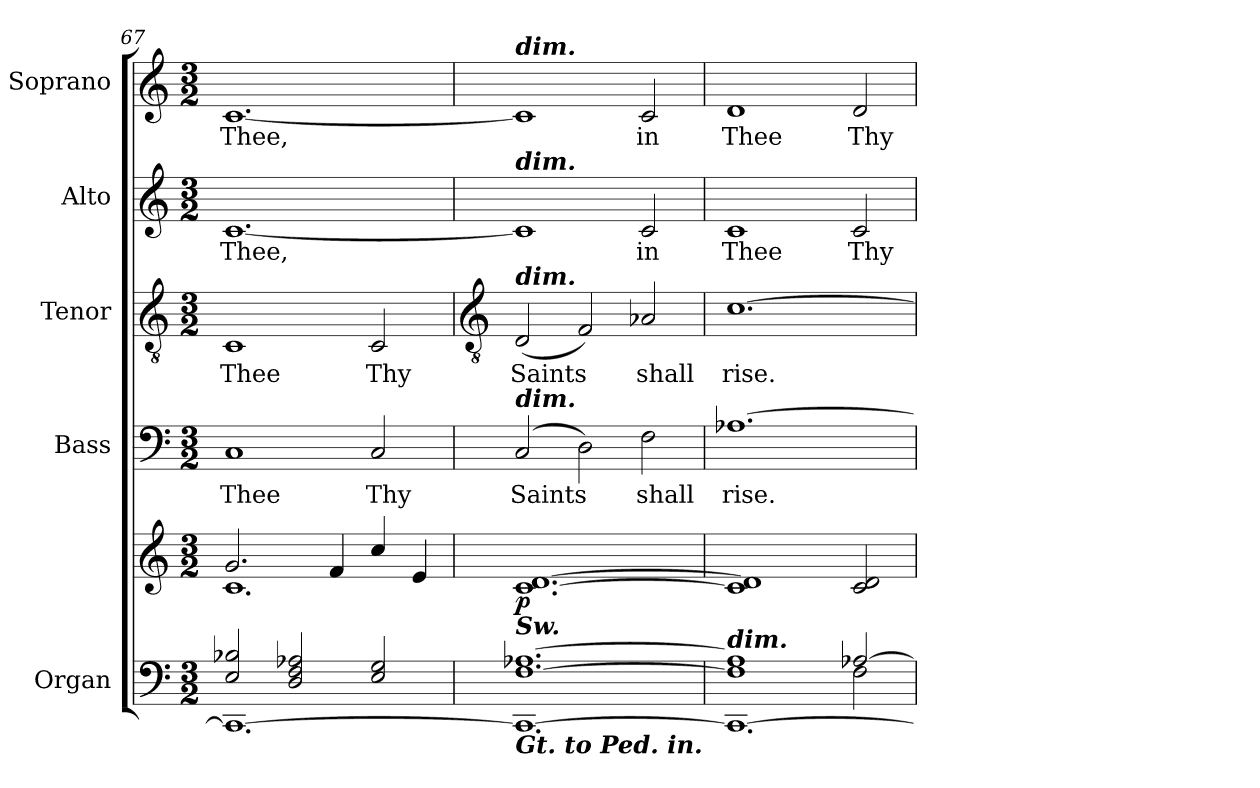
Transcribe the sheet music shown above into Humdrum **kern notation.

**kern	**kern	**dynam	**kern	**text	**kern	**text	**kern	**text	**kern	**text
*part5	*part5	*part5	*part4	*part4	*part3	*part3	*part2	*part2	*part1	*part1
*staff6	*staff5	*staff5/6	*staff4	*staff4	*staff3	*staff3	*staff2	*staff2	*staff1	*staff1
*I"Organ	*	*	*I"Bass	*	*I"Tenor	*	*I"Alto	*	*I"Soprano	*
*	*	*	*I'B.	*	*I'T	*	*I'A.	*	*I'S.	*
*clefF4	*clefG2	*	*clefF4	*	*clefGv2	*	*clefG2	*	*clefG2	*
*k[]	*k[]	*	*k[]	*	*k[]	*	*k[]	*	*k[]	*
*C:	*C:	*	*C:	*	*C:	*	*C:	*	*C:	*
*M3/2	*M3/2	*	*M3/2	*	*M3/2	*	*M3/2	*	*M3/2	*
=67	=67	=67	=67	=67	=67	=67	=67	=67	=67	=67
*^	*	*	*	*	*	*	*	*	*	*
!	!LO:N:vis=1	!	!	!	!LO:LY:b	!	!LO:LY:b	!	!LO:LY:b	!	!LO:LY:b
*	*^	*^	*	*	*	*	*	*	*	*	*
2E/ 2B-X/	1.ryy	1.CC\_	2.g/	1.c\	.	1C	Thee	1C	Thee	[1.c	Thee,	[1.c	Thee,
2D/ 2F/ 2A-X/	.	.	.	.	.	.	.	.	.	.	.	.	.
.	.	.	4f/	.	.	.	.	.	.	.	.	.	.
!	!	!	!	!	!	!	!LO:LY:b	!	!LO:LY:b	!	!	!	!
2E/ 2G/	.	.	4cc/	.	.	2C	Thy	2C	Thy	.	.	.	.
.	.	.	4e/	.	.	.	.	.	.	.	.	.	.
!!LO:LB:g=z
=68	=68	=68	=68	=68	=68	=68	=68	=68	=68	=68	=68	=68	=68
*	*	*	*	*	*	*	*	*clefGv2	*	*	*	*	*
!	!	!	!	!	!	!	!	!	!	!	!	!LO:TX:a:Bi:t=dim.	!
!	!	!	!	!	!	!	!	!	!	!LO:TX:a:Bi:t=dim.	!	!	!
!	!	!	!	!	!	!	!	!LO:TX:a:Bi:t=dim.	!	!	!	!	!
!	!	!	!	!	!	!LO:TX:a:Bi:t=dim.	!	!	!	!	!	!	!
!	!	!	!LO:TX:b:Bi:t=Sw.	!	!	!	!	!	!	!	!	!	!
!LO:TX:b:Bi:t=Gt. to Ped. in.	!	!	!	!	!	!	!	!	!	!	!	!	!
!	!LO:N:vis=1	!	!	!LO:N:vis=1	!LO:DY:b	!	!LO:LY:b	!	!LO:LY:b	!	!	!	!
[1.F/ [1.A-X/	1.ryy	1.CC\_	[1.c/ [1.d/	1.ryy	p	(<2C	Saints	(<2D	Saints	1c]	.	1c]	.
.	.	.	.	.	.	2D)	.	2F)	.	.	.	.	.
!	!	!	!	!	!	!	!LO:LY:b	!	!LO:LY:b	!	!LO:LY:b	!	!LO:LY:b
.	.	.	.	.	.	2F	shall	2A-X	shall	2c	in	2c	in
=69	=69	=69	=69	=69	=69	=69	=69	=69	=69	=69	=69	=69	=69
!LO:TX:a:Bi:t=dim.	!	!	!	!	!	!	!	!	!	!	!	!	!
!	!	!	!	!LO:N:vis=1	!	!	!LO:LY:b	!	!LO:LY:b	!	!LO:LY:b	!	!LO:LY:b
1F/] 1A-/]	2ryy	1.CC\_	1c/] 1d/]	1.ryy	.	[1.A-X	rise.	[1.c	rise.	1c	Thee	1d	Thee
.	2ryy	.	.	.	.	.	.	.	.	.	.	.	.
!	!	!	!	!	!	!	!	!	!	!	!LO:LY:b	!	!LO:LY:b
[2A-/	2F\	.	2c/ 2d/	.	.	.	.	.	.	2c	Thy	2d	Thy
*v	*v	*v	*	*	*	*	*	*	*	*	*	*	*
*	*v	*v	*	*	*	*	*	*	*	*	*
=	=	=	=	=	=	=	=	=	=	=
*-	*-	*-	*-	*-	*-	*-	*-	*-	*-	*-
